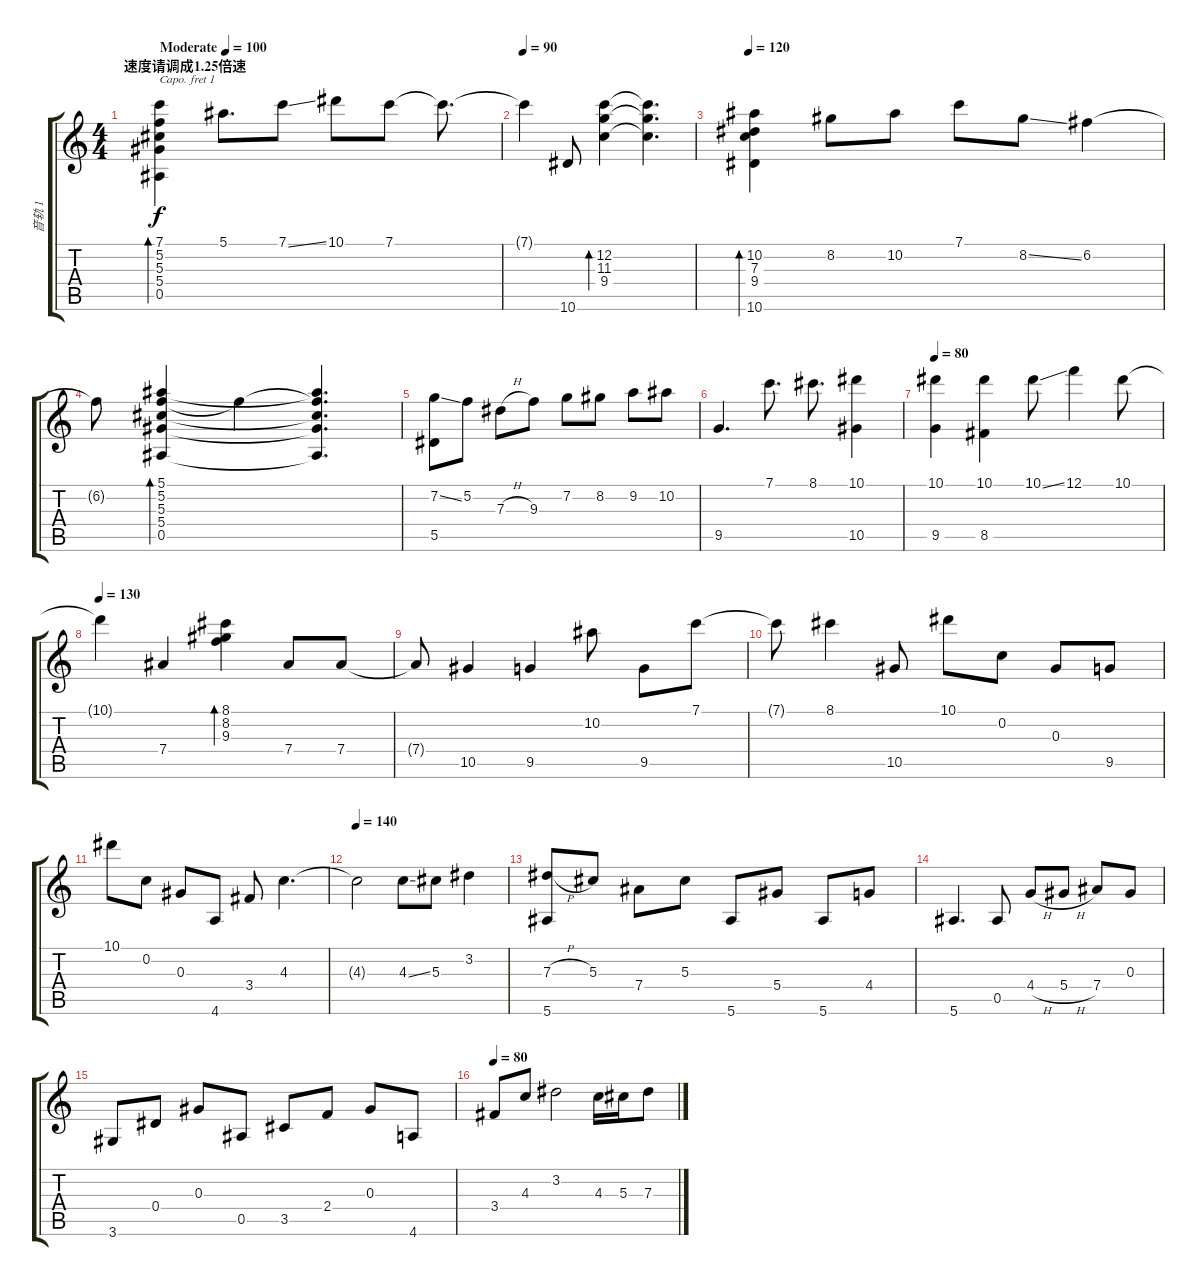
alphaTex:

\track ("音轨 1" "音轨 1") {instrument acousticguitarsteel}
\staff {score tabs}
\capo 1
\tuning (E4 B3 G3 D3 A2 E2) {hide}
\ts (4 4)
\section ("" "速度请调成1.25倍速")
\tempo (100 "Moderate")
\clef g2
\ks c
(7.1 5.2 5.3 5.4 0.5).4{bd 480 dy f instrument acousticguitarsteel} 5.1.8{d} 7.1{ss}.8 10.1.8 7.1.8 7.1{t}.8{d} |
\tempo 90
7.1{t}.4 10.6.8 (12.2 11.3 9.4).4{bd 480} (12.2{t} 11.3{t} 9.4{t}).4{d} |
\tempo 120
(10.2 7.3 9.4 10.6).4{bd 480} 8.2.8 10.2.8 7.1.8 8.2{ss}.8 6.2.4 |
6.2{t}.8 (5.1 5.2 5.3 5.4 0.5).4{bd 480} 5.2{t}.4 (5.1{t} 5.2{t} 5.3{t} 5.4{t} 0.5{t}).4{d} |
(7.2{ss} 5.5).8 5.2.8 7.3{h}.8 9.3.8 7.2.8 8.2.8 9.2.8 10.2.8 |
9.5.4{d} 7.1.8{d} 8.1.8{d} (10.1 10.5).4 |
\tempo 80
(10.1 9.5).4 (10.1 8.5).4 10.1{ss}.8 12.1.4 10.1.8 |
\tempo 130
10.1{t}.4 7.4.4 (8.1 8.2 9.3).4{bd 480} 7.4.8 7.4.8 |
7.4{t}.8 10.5.4 9.5.4 10.2.8 9.5.8 7.1.8 |
7.1{t}.8 8.1.4 10.5.8 10.1.8 0.2.8 0.3.8 9.5.8 |
10.1.8 0.2.8 0.3.8 4.6.8 3.4.8 4.3.4{d} |
\tempo 140
4.3{t}.2 4.3{ss}.8 5.3.8 3.2.4 |
(7.3{h} 5.6).8 5.3.8 7.4.8 5.3.8 5.6.8 5.4.8 5.6.8 4.4.8 |
5.6.4{d} 0.5.8 4.4{h}.8 5.4{h}.8 7.4.8 0.3.8 |
3.6.8 0.4.8 0.3.8 0.5.8 3.5.8 2.4.8 0.3.8 4.6.8 |
\tempo 80
3.4.8 4.3.8 3.2.2 4.3.16 5.3.16 7.3.8
